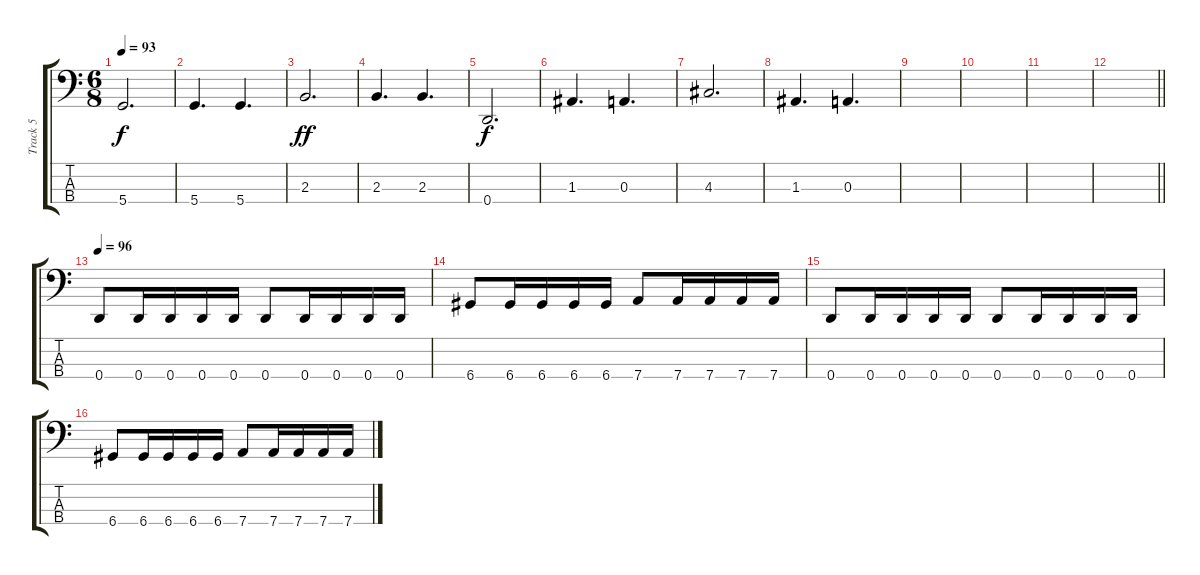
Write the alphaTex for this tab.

\track ("Track 5" "Track 5") {instrument slapbass1}
\staff {score tabs}
\tuning (G2 D2 A1 D1) {hide}
\ts (6 8)
\tempo 93
\clef f4
\ks c
5.4.2{d dy f} |
5.4.4{d} 5.4.4{d} |
2.3.2{d dy ff} |
2.3.4{d} 2.3.4{d} |
0.4.2{d dy f} |
1.3.4{d} 0.3.4{d} |
4.3.2{d} |
1.3.4{d} 0.3.4{d} |
|
|
|
\barLineRight lightlight
|
\tempo 96
0.4.8 0.4.16 0.4.16 0.4.16 0.4.16 0.4.8 0.4.16 0.4.16 0.4.16 0.4.16 |
6.4.8 6.4.16 6.4.16 6.4.16 6.4.16 7.4.8 7.4.16 7.4.16 7.4.16 7.4.16 |
0.4.8 0.4.16 0.4.16 0.4.16 0.4.16 0.4.8 0.4.16 0.4.16 0.4.16 0.4.16 |
6.4.8 6.4.16 6.4.16 6.4.16 6.4.16 7.4.8 7.4.16 7.4.16 7.4.16 7.4.16
